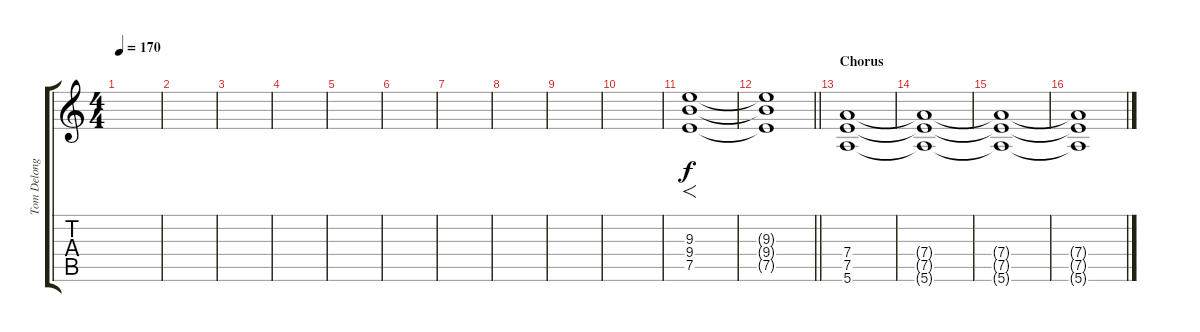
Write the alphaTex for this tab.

\track ("Tom Delonge - Guitar" "Tom Delong") {instrument distortionguitar}
\staff {score tabs}
\tuning (E4 B3 G3 D3 A2 E2) {hide}
\ts (4 4)
\tempo 170
\clef g2
\ks c
|
|
|
|
|
|
|
|
|
|
(9.3 9.4 7.5).1{f} |
\barLineRight lightlight
(9.3{t} 9.4{t} 7.5{t}).1 |
\section ("" "Chorus")
(7.4 7.5 5.6).1{volume 8} |
(7.4{t} 7.5{t} 5.6{t}).1 |
(7.4{t} 7.5{t} 5.6{t}).1 |
(7.4{t} 7.5{t} 5.6{t}).1
